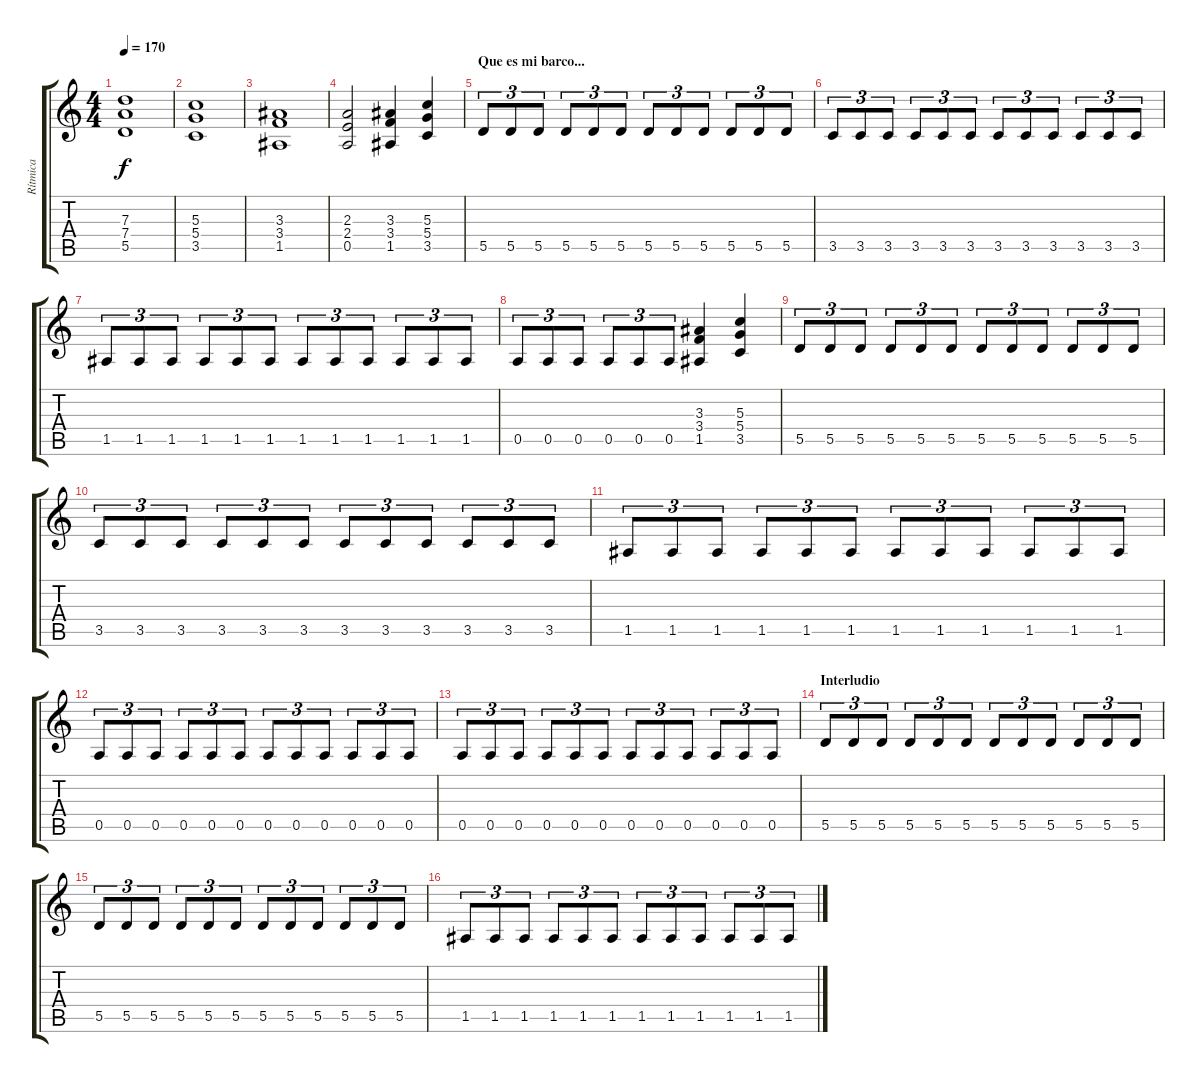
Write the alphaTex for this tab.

\track ("Rítmica" "Rítmica") {instrument distortionguitar}
\staff {score tabs}
\tuning (E4 B3 G3 D3 A2 E2) {hide}
\ts (4 4)
\tempo 170
\clef g2
\ks c
(7.3 7.4 5.5).1{dy f} |
(5.3 5.4 3.5).1 |
(3.3 3.4 1.5).1 |
(2.3 2.4 0.5).2 (3.3 3.4 1.5).4 (5.3 5.4 3.5).4 |
\section ("" "Que es mi barco...")
5.5.8{tu (3 2)} 5.5.8{tu (3 2)} 5.5.8{tu (3 2)} 5.5.8{tu (3 2)} 5.5.8{tu (3 2)} 5.5.8{tu (3 2)} 5.5.8{tu (3 2)} 5.5.8{tu (3 2)} 5.5.8{tu (3 2)} 5.5.8{tu (3 2)} 5.5.8{tu (3 2)} 5.5.8{tu (3 2)} |
3.5.8{tu (3 2)} 3.5.8{tu (3 2)} 3.5.8{tu (3 2)} 3.5.8{tu (3 2)} 3.5.8{tu (3 2)} 3.5.8{tu (3 2)} 3.5.8{tu (3 2)} 3.5.8{tu (3 2)} 3.5.8{tu (3 2)} 3.5.8{tu (3 2)} 3.5.8{tu (3 2)} 3.5.8{tu (3 2)} |
1.5.8{tu (3 2)} 1.5.8{tu (3 2)} 1.5.8{tu (3 2)} 1.5.8{tu (3 2)} 1.5.8{tu (3 2)} 1.5.8{tu (3 2)} 1.5.8{tu (3 2)} 1.5.8{tu (3 2)} 1.5.8{tu (3 2)} 1.5.8{tu (3 2)} 1.5.8{tu (3 2)} 1.5.8{tu (3 2)} |
0.5.8{tu (3 2)} 0.5.8{tu (3 2)} 0.5.8{tu (3 2)} 0.5.8{tu (3 2)} 0.5.8{tu (3 2)} 0.5.8{tu (3 2)} (3.3 3.4 1.5).4 (5.3 5.4 3.5).4 |
5.5.8{tu (3 2)} 5.5.8{tu (3 2)} 5.5.8{tu (3 2)} 5.5.8{tu (3 2)} 5.5.8{tu (3 2)} 5.5.8{tu (3 2)} 5.5.8{tu (3 2)} 5.5.8{tu (3 2)} 5.5.8{tu (3 2)} 5.5.8{tu (3 2)} 5.5.8{tu (3 2)} 5.5.8{tu (3 2)} |
3.5.8{tu (3 2)} 3.5.8{tu (3 2)} 3.5.8{tu (3 2)} 3.5.8{tu (3 2)} 3.5.8{tu (3 2)} 3.5.8{tu (3 2)} 3.5.8{tu (3 2)} 3.5.8{tu (3 2)} 3.5.8{tu (3 2)} 3.5.8{tu (3 2)} 3.5.8{tu (3 2)} 3.5.8{tu (3 2)} |
1.5.8{tu (3 2)} 1.5.8{tu (3 2)} 1.5.8{tu (3 2)} 1.5.8{tu (3 2)} 1.5.8{tu (3 2)} 1.5.8{tu (3 2)} 1.5.8{tu (3 2)} 1.5.8{tu (3 2)} 1.5.8{tu (3 2)} 1.5.8{tu (3 2)} 1.5.8{tu (3 2)} 1.5.8{tu (3 2)} |
0.5.8{tu (3 2)} 0.5.8{tu (3 2)} 0.5.8{tu (3 2)} 0.5.8{tu (3 2)} 0.5.8{tu (3 2)} 0.5.8{tu (3 2)} 0.5.8{tu (3 2)} 0.5.8{tu (3 2)} 0.5.8{tu (3 2)} 0.5.8{tu (3 2)} 0.5.8{tu (3 2)} 0.5.8{tu (3 2)} |
0.5.8{tu (3 2)} 0.5.8{tu (3 2)} 0.5.8{tu (3 2)} 0.5.8{tu (3 2)} 0.5.8{tu (3 2)} 0.5.8{tu (3 2)} 0.5.8{tu (3 2)} 0.5.8{tu (3 2)} 0.5.8{tu (3 2)} 0.5.8{tu (3 2)} 0.5.8{tu (3 2)} 0.5.8{tu (3 2)} |
\section ("" "Interludio")
5.5.8{tu (3 2)} 5.5.8{tu (3 2)} 5.5.8{tu (3 2)} 5.5.8{tu (3 2)} 5.5.8{tu (3 2)} 5.5.8{tu (3 2)} 5.5.8{tu (3 2)} 5.5.8{tu (3 2)} 5.5.8{tu (3 2)} 5.5.8{tu (3 2)} 5.5.8{tu (3 2)} 5.5.8{tu (3 2)} |
5.5.8{tu (3 2)} 5.5.8{tu (3 2)} 5.5.8{tu (3 2)} 5.5.8{tu (3 2)} 5.5.8{tu (3 2)} 5.5.8{tu (3 2)} 5.5.8{tu (3 2)} 5.5.8{tu (3 2)} 5.5.8{tu (3 2)} 5.5.8{tu (3 2)} 5.5.8{tu (3 2)} 5.5.8{tu (3 2)} |
1.5.8{tu (3 2)} 1.5.8{tu (3 2)} 1.5.8{tu (3 2)} 1.5.8{tu (3 2)} 1.5.8{tu (3 2)} 1.5.8{tu (3 2)} 1.5.8{tu (3 2)} 1.5.8{tu (3 2)} 1.5.8{tu (3 2)} 1.5.8{tu (3 2)} 1.5.8{tu (3 2)} 1.5.8{tu (3 2)}
